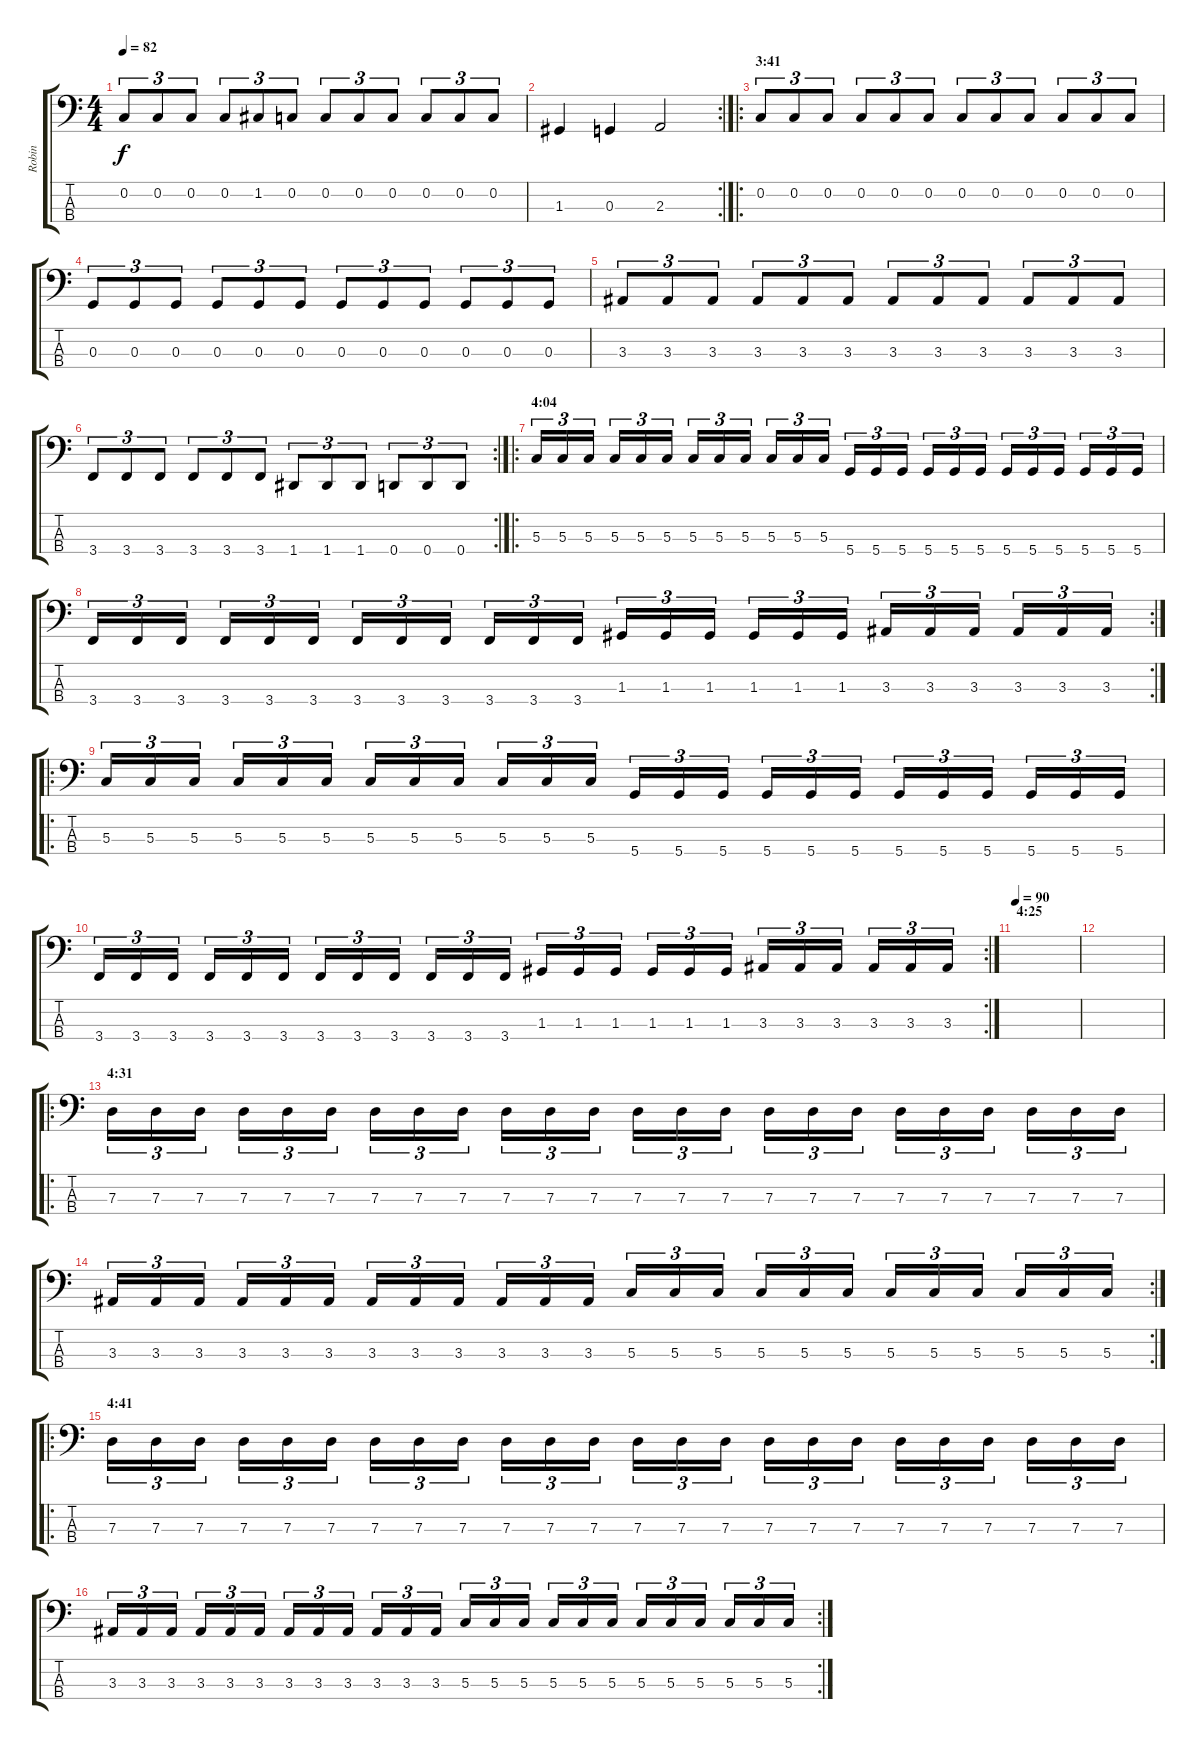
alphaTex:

\track ("Robin" "Robin") {instrument electricbasspick}
\staff {score tabs}
\tuning (F2 C2 G1 D1) {hide}
\ts (4 4)
\tempo 82
\clef f4
\ks c
0.2.8{tu (3 2) dy f} 0.2.8{tu (3 2)} 0.2.8{tu (3 2)} 0.2.8{tu (3 2)} 1.2.8{tu (3 2)} 0.2.8{tu (3 2)} 0.2.8{tu (3 2)} 0.2.8{tu (3 2)} 0.2.8{tu (3 2)} 0.2.8{tu (3 2)} 0.2.8{tu (3 2)} 0.2.8{tu (3 2)} |
\rc 2
1.3.4 0.3.4 2.3.2 |
\ro
\section ("" "3:41")
0.2.8{tu (3 2)} 0.2.8{tu (3 2)} 0.2.8{tu (3 2)} 0.2.8{tu (3 2)} 0.2.8{tu (3 2)} 0.2.8{tu (3 2)} 0.2.8{tu (3 2)} 0.2.8{tu (3 2)} 0.2.8{tu (3 2)} 0.2.8{tu (3 2)} 0.2.8{tu (3 2)} 0.2.8{tu (3 2)} |
0.3.8{tu (3 2)} 0.3.8{tu (3 2)} 0.3.8{tu (3 2)} 0.3.8{tu (3 2)} 0.3.8{tu (3 2)} 0.3.8{tu (3 2)} 0.3.8{tu (3 2)} 0.3.8{tu (3 2)} 0.3.8{tu (3 2)} 0.3.8{tu (3 2)} 0.3.8{tu (3 2)} 0.3.8{tu (3 2)} |
3.3.8{tu (3 2)} 3.3.8{tu (3 2)} 3.3.8{tu (3 2)} 3.3.8{tu (3 2)} 3.3.8{tu (3 2)} 3.3.8{tu (3 2)} 3.3.8{tu (3 2)} 3.3.8{tu (3 2)} 3.3.8{tu (3 2)} 3.3.8{tu (3 2)} 3.3.8{tu (3 2)} 3.3.8{tu (3 2)} |
\rc 2
3.4.8{tu (3 2)} 3.4.8{tu (3 2)} 3.4.8{tu (3 2)} 3.4.8{tu (3 2)} 3.4.8{tu (3 2)} 3.4.8{tu (3 2)} 1.4.8{tu (3 2)} 1.4.8{tu (3 2)} 1.4.8{tu (3 2)} 0.4.8{tu (3 2)} 0.4.8{tu (3 2)} 0.4.8{tu (3 2)} |
\ro
\section ("" "4:04")
5.3.16{tu (3 2)} 5.3.16{tu (3 2)} 5.3.16{tu (3 2)} 5.3.16{tu (3 2)} 5.3.16{tu (3 2)} 5.3.16{tu (3 2)} 5.3.16{tu (3 2)} 5.3.16{tu (3 2)} 5.3.16{tu (3 2)} 5.3.16{tu (3 2)} 5.3.16{tu (3 2)} 5.3.16{tu (3 2)} 5.4.16{tu (3 2)} 5.4.16{tu (3 2)} 5.4.16{tu (3 2)} 5.4.16{tu (3 2)} 5.4.16{tu (3 2)} 5.4.16{tu (3 2)} 5.4.16{tu (3 2)} 5.4.16{tu (3 2)} 5.4.16{tu (3 2)} 5.4.16{tu (3 2)} 5.4.16{tu (3 2)} 5.4.16{tu (3 2)} |
\rc 2
3.4.16{tu (3 2)} 3.4.16{tu (3 2)} 3.4.16{tu (3 2)} 3.4.16{tu (3 2)} 3.4.16{tu (3 2)} 3.4.16{tu (3 2)} 3.4.16{tu (3 2)} 3.4.16{tu (3 2)} 3.4.16{tu (3 2)} 3.4.16{tu (3 2)} 3.4.16{tu (3 2)} 3.4.16{tu (3 2)} 1.3.16{tu (3 2)} 1.3.16{tu (3 2)} 1.3.16{tu (3 2)} 1.3.16{tu (3 2)} 1.3.16{tu (3 2)} 1.3.16{tu (3 2)} 3.3.16{tu (3 2)} 3.3.16{tu (3 2)} 3.3.16{tu (3 2)} 3.3.16{tu (3 2)} 3.3.16{tu (3 2)} 3.3.16{tu (3 2)} |
\ro
5.3.16{tu (3 2)} 5.3.16{tu (3 2)} 5.3.16{tu (3 2)} 5.3.16{tu (3 2)} 5.3.16{tu (3 2)} 5.3.16{tu (3 2)} 5.3.16{tu (3 2)} 5.3.16{tu (3 2)} 5.3.16{tu (3 2)} 5.3.16{tu (3 2)} 5.3.16{tu (3 2)} 5.3.16{tu (3 2)} 5.4.16{tu (3 2)} 5.4.16{tu (3 2)} 5.4.16{tu (3 2)} 5.4.16{tu (3 2)} 5.4.16{tu (3 2)} 5.4.16{tu (3 2)} 5.4.16{tu (3 2)} 5.4.16{tu (3 2)} 5.4.16{tu (3 2)} 5.4.16{tu (3 2)} 5.4.16{tu (3 2)} 5.4.16{tu (3 2)} |
\rc 2
3.4.16{tu (3 2)} 3.4.16{tu (3 2)} 3.4.16{tu (3 2)} 3.4.16{tu (3 2)} 3.4.16{tu (3 2)} 3.4.16{tu (3 2)} 3.4.16{tu (3 2)} 3.4.16{tu (3 2)} 3.4.16{tu (3 2)} 3.4.16{tu (3 2)} 3.4.16{tu (3 2)} 3.4.16{tu (3 2)} 1.3.16{tu (3 2)} 1.3.16{tu (3 2)} 1.3.16{tu (3 2)} 1.3.16{tu (3 2)} 1.3.16{tu (3 2)} 1.3.16{tu (3 2)} 3.3.16{tu (3 2)} 3.3.16{tu (3 2)} 3.3.16{tu (3 2)} 3.3.16{tu (3 2)} 3.3.16{tu (3 2)} 3.3.16{tu (3 2)} |
\section ("" "4:25")
\tempo 90
|
|
\ro
\section ("" "4:31")
7.3.16{tu (3 2)} 7.3.16{tu (3 2)} 7.3.16{tu (3 2)} 7.3.16{tu (3 2)} 7.3.16{tu (3 2)} 7.3.16{tu (3 2)} 7.3.16{tu (3 2)} 7.3.16{tu (3 2)} 7.3.16{tu (3 2)} 7.3.16{tu (3 2)} 7.3.16{tu (3 2)} 7.3.16{tu (3 2)} 7.3.16{tu (3 2)} 7.3.16{tu (3 2)} 7.3.16{tu (3 2)} 7.3.16{tu (3 2)} 7.3.16{tu (3 2)} 7.3.16{tu (3 2)} 7.3.16{tu (3 2)} 7.3.16{tu (3 2)} 7.3.16{tu (3 2)} 7.3.16{tu (3 2)} 7.3.16{tu (3 2)} 7.3.16{tu (3 2)} |
\rc 2
3.3.16{tu (3 2)} 3.3.16{tu (3 2)} 3.3.16{tu (3 2)} 3.3.16{tu (3 2)} 3.3.16{tu (3 2)} 3.3.16{tu (3 2)} 3.3.16{tu (3 2)} 3.3.16{tu (3 2)} 3.3.16{tu (3 2)} 3.3.16{tu (3 2)} 3.3.16{tu (3 2)} 3.3.16{tu (3 2)} 5.3.16{tu (3 2)} 5.3.16{tu (3 2)} 5.3.16{tu (3 2)} 5.3.16{tu (3 2)} 5.3.16{tu (3 2)} 5.3.16{tu (3 2)} 5.3.16{tu (3 2)} 5.3.16{tu (3 2)} 5.3.16{tu (3 2)} 5.3.16{tu (3 2)} 5.3.16{tu (3 2)} 5.3.16{tu (3 2)} |
\ro
\section ("" "4:41")
7.3.16{tu (3 2)} 7.3.16{tu (3 2)} 7.3.16{tu (3 2)} 7.3.16{tu (3 2)} 7.3.16{tu (3 2)} 7.3.16{tu (3 2)} 7.3.16{tu (3 2)} 7.3.16{tu (3 2)} 7.3.16{tu (3 2)} 7.3.16{tu (3 2)} 7.3.16{tu (3 2)} 7.3.16{tu (3 2)} 7.3.16{tu (3 2)} 7.3.16{tu (3 2)} 7.3.16{tu (3 2)} 7.3.16{tu (3 2)} 7.3.16{tu (3 2)} 7.3.16{tu (3 2)} 7.3.16{tu (3 2)} 7.3.16{tu (3 2)} 7.3.16{tu (3 2)} 7.3.16{tu (3 2)} 7.3.16{tu (3 2)} 7.3.16{tu (3 2)} |
\rc 2
3.3.16{tu (3 2)} 3.3.16{tu (3 2)} 3.3.16{tu (3 2)} 3.3.16{tu (3 2)} 3.3.16{tu (3 2)} 3.3.16{tu (3 2)} 3.3.16{tu (3 2)} 3.3.16{tu (3 2)} 3.3.16{tu (3 2)} 3.3.16{tu (3 2)} 3.3.16{tu (3 2)} 3.3.16{tu (3 2)} 5.3.16{tu (3 2)} 5.3.16{tu (3 2)} 5.3.16{tu (3 2)} 5.3.16{tu (3 2)} 5.3.16{tu (3 2)} 5.3.16{tu (3 2)} 5.3.16{tu (3 2)} 5.3.16{tu (3 2)} 5.3.16{tu (3 2)} 5.3.16{tu (3 2)} 5.3.16{tu (3 2)} 5.3.16{tu (3 2)}
